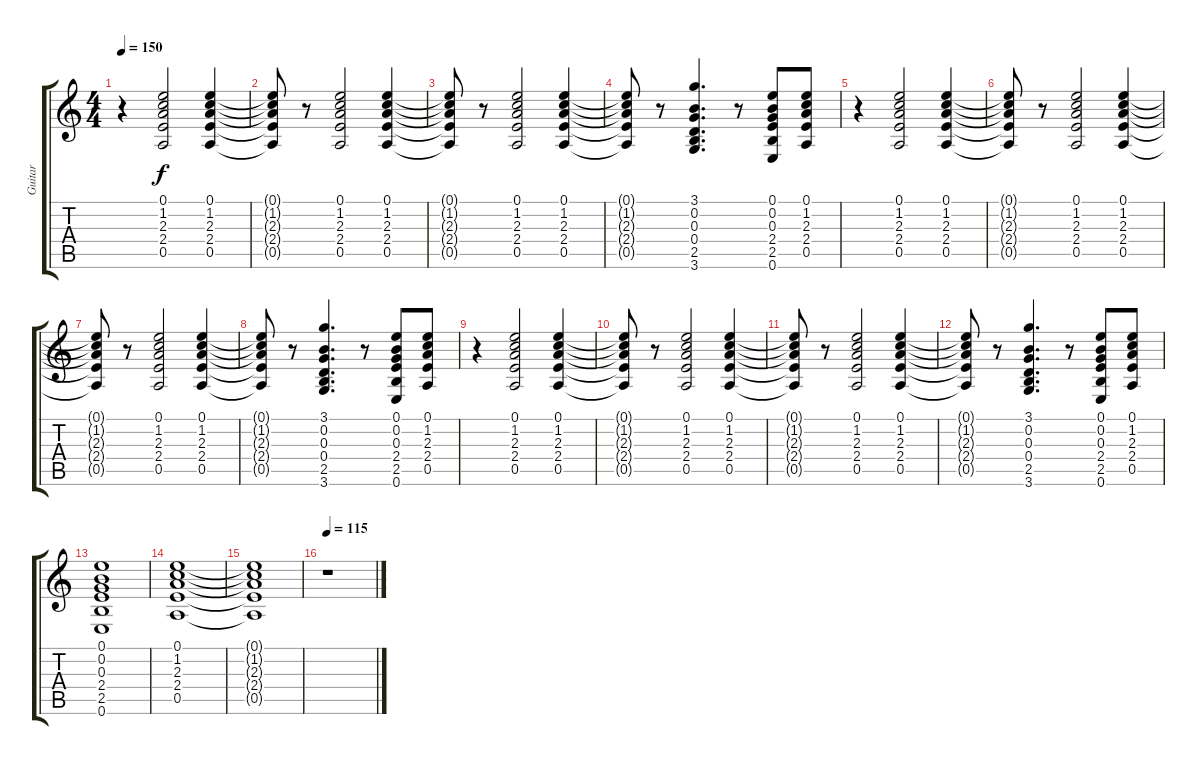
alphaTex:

\track ("Guitar" "Guitar") {instrument overdrivenguitar}
\staff {score tabs}
\tuning (E4 B3 G3 D3 A2 E2) {hide}
\ts (4 4)
\tempo 150
\clef g2
\ks c
r.4{dy f} (0.1 1.2 2.3 2.4 0.5).2 (0.1 1.2 2.3 2.4 0.5).4 |
(0.1{t} 1.2{t} 2.3{t} 2.4{t} 0.5{t}).8 r.8 (0.1 1.2 2.3 2.4 0.5).2 (0.1 1.2 2.3 2.4 0.5).4 |
(0.1{t} 1.2{t} 2.3{t} 2.4{t} 0.5{t}).8 r.8 (0.1 1.2 2.3 2.4 0.5).2 (0.1 1.2 2.3 2.4 0.5).4 |
(0.1{t} 1.2{t} 2.3{t} 2.4{t} 0.5{t}).8 r.8 (3.1 0.2 0.3 0.4 2.5 3.6).4{d} r.8 (0.1 0.2 0.3 2.4 2.5 0.6).8 (0.1 1.2 2.3 2.4 0.5).8 |
r.4 (0.1 1.2 2.3 2.4 0.5).2 (0.1 1.2 2.3 2.4 0.5).4 |
(0.1{t} 1.2{t} 2.3{t} 2.4{t} 0.5{t}).8 r.8 (0.1 1.2 2.3 2.4 0.5).2 (0.1 1.2 2.3 2.4 0.5).4 |
(0.1{t} 1.2{t} 2.3{t} 2.4{t} 0.5{t}).8 r.8 (0.1 1.2 2.3 2.4 0.5).2 (0.1 1.2 2.3 2.4 0.5).4 |
(0.1{t} 1.2{t} 2.3{t} 2.4{t} 0.5{t}).8 r.8 (3.1 0.2 0.3 0.4 2.5 3.6).4{d} r.8 (0.1 0.2 0.3 2.4 2.5 0.6).8 (0.1 1.2 2.3 2.4 0.5).8 |
r.4 (0.1 1.2 2.3 2.4 0.5).2 (0.1 1.2 2.3 2.4 0.5).4 |
(0.1{t} 1.2{t} 2.3{t} 2.4{t} 0.5{t}).8 r.8 (0.1 1.2 2.3 2.4 0.5).2 (0.1 1.2 2.3 2.4 0.5).4 |
(0.1{t} 1.2{t} 2.3{t} 2.4{t} 0.5{t}).8 r.8 (0.1 1.2 2.3 2.4 0.5).2 (0.1 1.2 2.3 2.4 0.5).4 |
(0.1{t} 1.2{t} 2.3{t} 2.4{t} 0.5{t}).8 r.8 (3.1 0.2 0.3 0.4 2.5 3.6).4{d} r.8 (0.1 0.2 0.3 2.4 2.5 0.6).8 (0.1 1.2 2.3 2.4 0.5).8 |
(0.1 0.2 0.3 2.4 2.5 0.6).1 |
(0.1 1.2 2.3 2.4 0.5).1 |
(0.1{t} 1.2{t} 2.3{t} 2.4{t} 0.5{t}).1 |
\tempo 115
r.1
